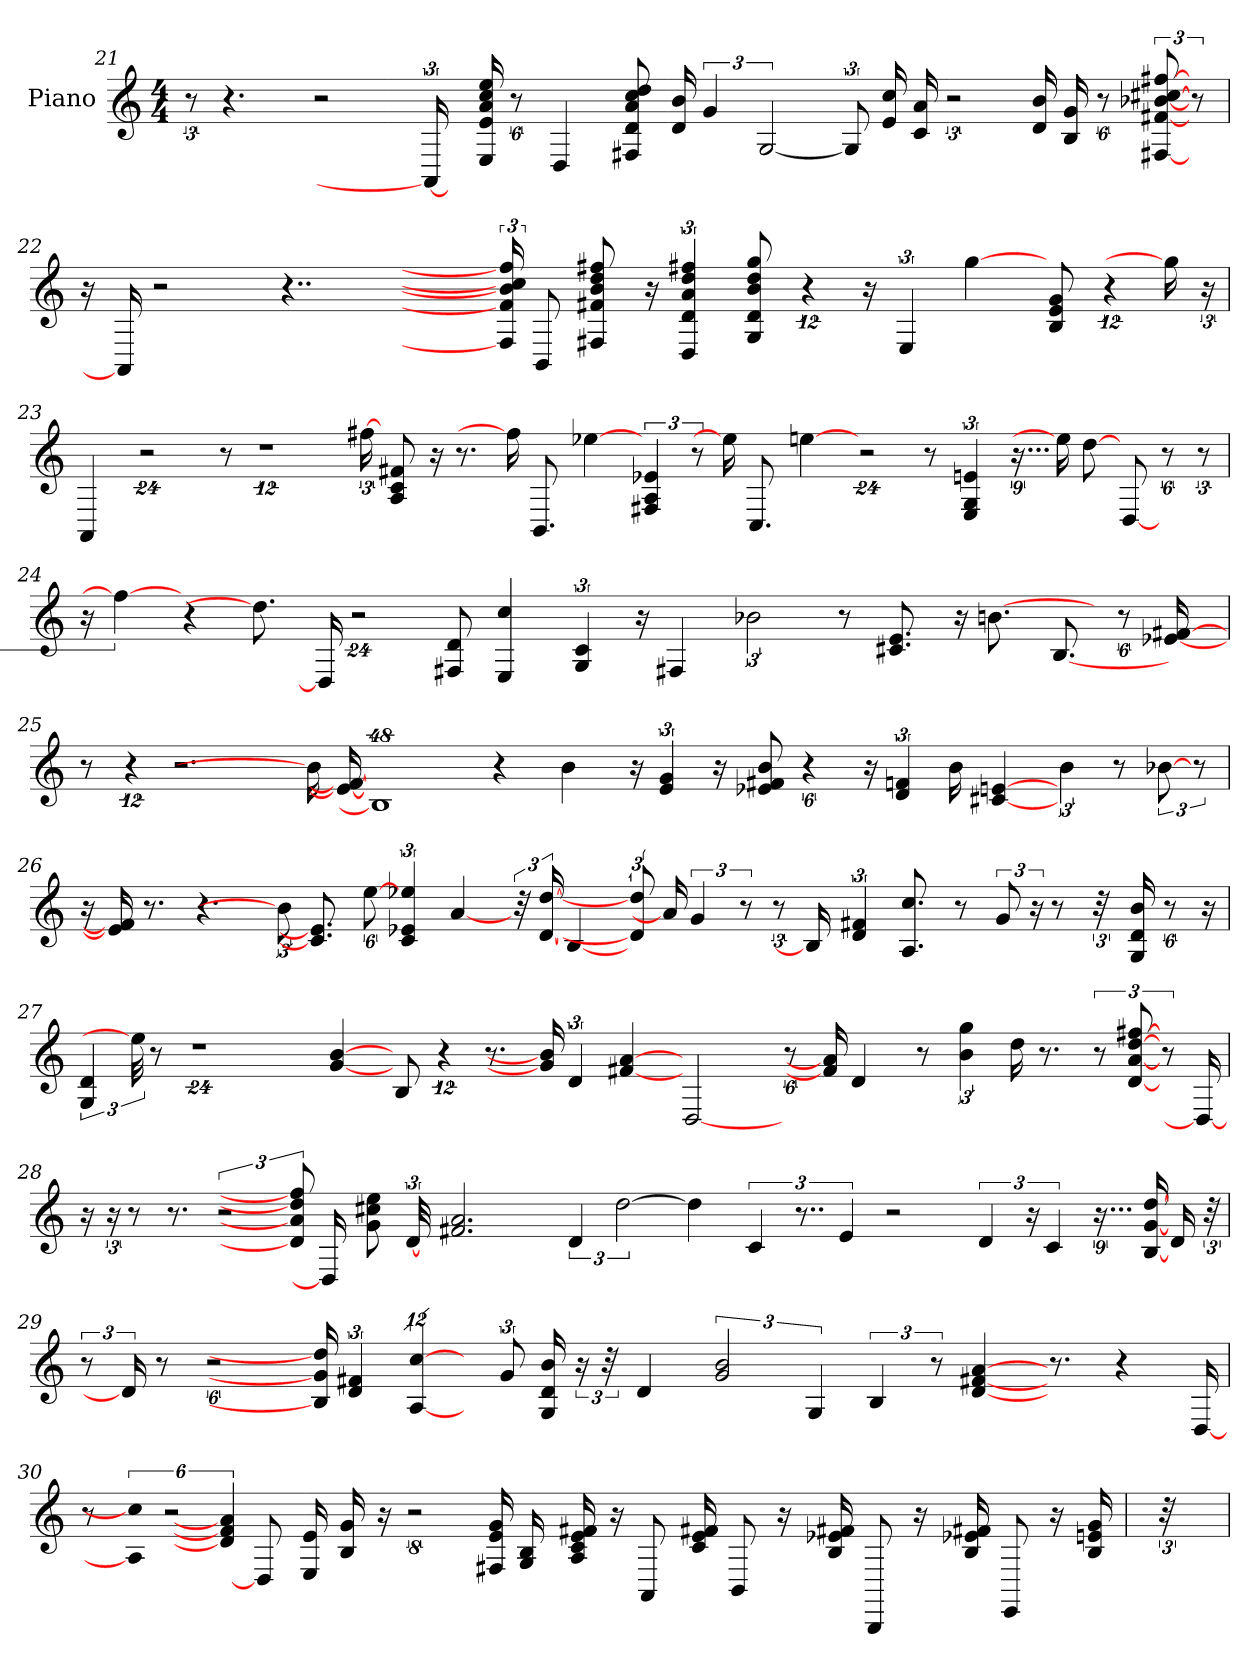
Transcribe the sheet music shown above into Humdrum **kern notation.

**kern
*part1
*staff1
*I"Piano
*I'Pno
*clefG2
*M4/4
=21
12r
4.r
2r
24AA_
16ryy
16a 16e 16E 16ee 16cc
48%5r
4D
8d 8F#X 8a 8cc 8dd
16d 16b
6g
[3G
12G]
16e 16cc
16c 16a
3r
16d 16b
16g 16B
48%5r
[12b-X [12ff#X [12F#X [12cc#X [12f#X
12r
=22
16r
16AA]
2r
4..r
3ryy
24b-] 24ff#] 24F#] 24cc#] 24f#]
8BB
8ff#X 8b 8F#X 8f#X 8dd
16r
6D 6ff#X 6d 6dd 6a
8d 8b 8dd 8G 8gg
48%7r
16r
6E
[4gg
8B 8e 8g
48%7r
16gg]
24r
=23
4AA
48%19r
8r
12%7r
[24ff#X
8c 8f#X 8A
16r
8.r
16ff#]
8.BB
[4ee-X
6e-X 6F#X 6A
12r
16ee-]
8.C
[4ee
48%13r
8r
6e 6E 6G
18...r
16ee]
[8dd
[8D
48%5r
12r
=24
16r
24%5ff#_
3r
8.dd]
16D]
48%17r
8d 8F#X
4cc 4E
6G 6c
16r
4F#X
3b-X
8r
8.e 8.c#X
16r
[8.b
[8.B
48%5r
[16e-X [16f#X
=25
8r
48%7r
2.r
16b]
16e-_ 16f#_
48%31B]
4r
4b
16r
6e 6g
16r
8e-X 8f#X 8b
24%5r
16r
6d 6f
16b
[4c#X [4e
6b
8r
[12b-X
12r
=26
16r
16e-] 16f#]
8.r
4.r
12b-]
8.c#] 8.e]
[48%5ee
6e-X 6c 6ee-X
[4a
48r
[24d [24dd
[4B
12d] 12dd]
16a]
6g
12r
12r
16B]
6d 6f#X
8.A 8.cc
8r
12g
24r
8r
48r
16d 16G 16b
48%5r
16r
=27
6d 6G
48ee]
8r
24%17r
48ryy
[4b [4g
8B
48%7r
8.r
16b] 16g]
6d
[4f#X [4a
[2D
48%5r
16f#] 16a]
4d
8r
6b 6gg
16dd
8.r
12r
[12d [12ff#X [12a [12dd
12r
16D_
=28
16r
24r
8r
8.r
3r
12d] 12ff#] 12a] 12dd]
16D]
8ee 8cc#X 8g
[48d
2.f#X 2.a
6d
[3dd
4dd]
6c
12..r
6e
2r
6d
24r
6c
18...r
[16B [16g [16dd
16d
48r
=29
12r
24d]
8r
12%5r
16B] 16g] 16dd]
6f#X 6d
[48%7A [48%7cc
16ryy
12g
16d 16G 16b
24r
48r
4d
3b 3g
6G
6B
12r
[4d [4f#X [4a
8.r
4r
[16D
=30
8r
48%5A] 48%5cc]
6r
12d] 12f#] 12a]
8D]
16E 16e
16g 16B
16r
16%5r
16F#X 16e 16g
16G 16B
16A 16e 16c 16f#X
16r
8AA
16e 16c 16f#X
8BB
16r
16f#X 16e-X 16B
8BBB
16r
16f#X 16e-X 16B
8EE
16r
16e 16g 16B
=31
48r
=
*-
